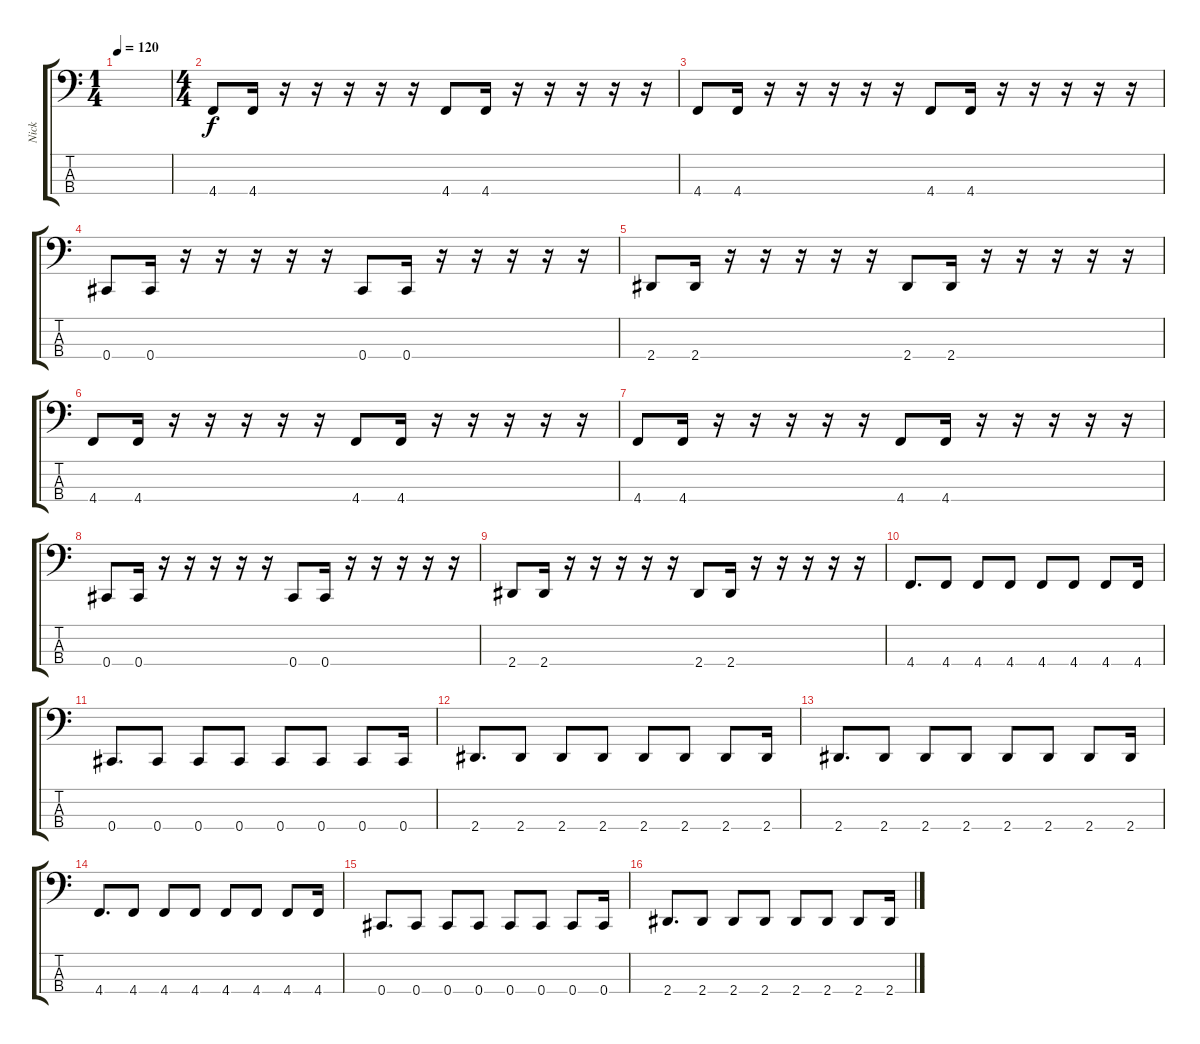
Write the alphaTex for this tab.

\track ("Nick" "Nick") {instrument electricbasspick}
\staff {score tabs}
\tuning (Gb2 Db2 Ab1 Db1) {hide}
\ts (1 4)
\tempo 120
\clef f4
\ks c
|
\ts (4 4)
4.4.8 4.4.16 r.16 r.16 r.16 r.16 r.16 4.4.8 4.4.16 r.16 r.16 r.16 r.16 r.16 |
4.4.8 4.4.16 r.16 r.16 r.16 r.16 r.16 4.4.8 4.4.16 r.16 r.16 r.16 r.16 r.16 |
0.4.8 0.4.16 r.16 r.16 r.16 r.16 r.16 0.4.8 0.4.16 r.16 r.16 r.16 r.16 r.16 |
2.4.8 2.4.16 r.16 r.16 r.16 r.16 r.16 2.4.8 2.4.16 r.16 r.16 r.16 r.16 r.16 |
4.4.8 4.4.16 r.16 r.16 r.16 r.16 r.16 4.4.8 4.4.16 r.16 r.16 r.16 r.16 r.16 |
4.4.8 4.4.16 r.16 r.16 r.16 r.16 r.16 4.4.8 4.4.16 r.16 r.16 r.16 r.16 r.16 |
0.4.8 0.4.16 r.16 r.16 r.16 r.16 r.16 0.4.8 0.4.16 r.16 r.16 r.16 r.16 r.16 |
2.4.8 2.4.16 r.16 r.16 r.16 r.16 r.16 2.4.8 2.4.16 r.16 r.16 r.16 r.16 r.16 |
4.4.8{d} 4.4.8 4.4.8 4.4.8 4.4.8 4.4.8 4.4.8 4.4.16 |
0.4.8{d} 0.4.8 0.4.8 0.4.8 0.4.8 0.4.8 0.4.8 0.4.16 |
2.4.8{d} 2.4.8 2.4.8 2.4.8 2.4.8 2.4.8 2.4.8 2.4.16 |
2.4.8{d} 2.4.8 2.4.8 2.4.8 2.4.8 2.4.8 2.4.8 2.4.16 |
4.4.8{d} 4.4.8 4.4.8 4.4.8 4.4.8 4.4.8 4.4.8 4.4.16 |
0.4.8{d} 0.4.8 0.4.8 0.4.8 0.4.8 0.4.8 0.4.8 0.4.16 |
2.4.8{d} 2.4.8 2.4.8 2.4.8 2.4.8 2.4.8 2.4.8 2.4.16
